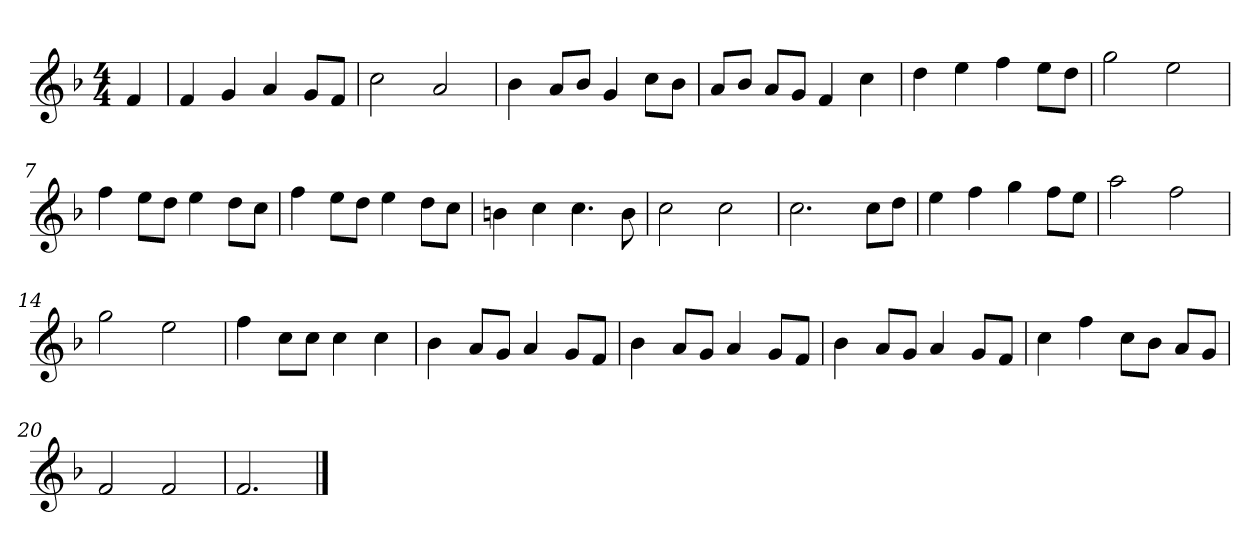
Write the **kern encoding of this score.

**kern
*part1
*staff1
*k[b-]
*M4/4
*MM120
=
4f
=1
4f
4g
4a
8gL
8fJ
=2
2cc
2a
=3
4b-
8aL
8b-J
4g
8ccL
8b-J
=4
8aL
8b-J
8aL
8gJ
4f
4cc
=5
4dd
4ee
4ff
8eeL
8ddJ
=6
2gg
2ee
=7
4ff
8eeL
8ddJ
4ee
8ddL
8ccJ
=8
4ff
8eeL
8ddJ
4ee
8ddL
8ccJ
=9
4bn
4cc
4.cc
8b
=10
2cc
2cc
=11
2.cc
8ccL
8ddJ
=12
4ee
4ff
4gg
8ffL
8eeJ
=13
2aa
2ff
=14
2gg
2ee
=15
4ff
8ccL
8ccJ
4cc
4cc
=16
4b-
8aL
8gJ
4a
8gL
8fJ
=17
4b-
8aL
8gJ
4a
8gL
8fJ
=18
4b-
8aL
8gJ
4a
8gL
8fJ
=19
4cc
4ff
8ccL
8b-J
8aL
8gJ
=20
2f
2f
=21
2.f
==
*-
